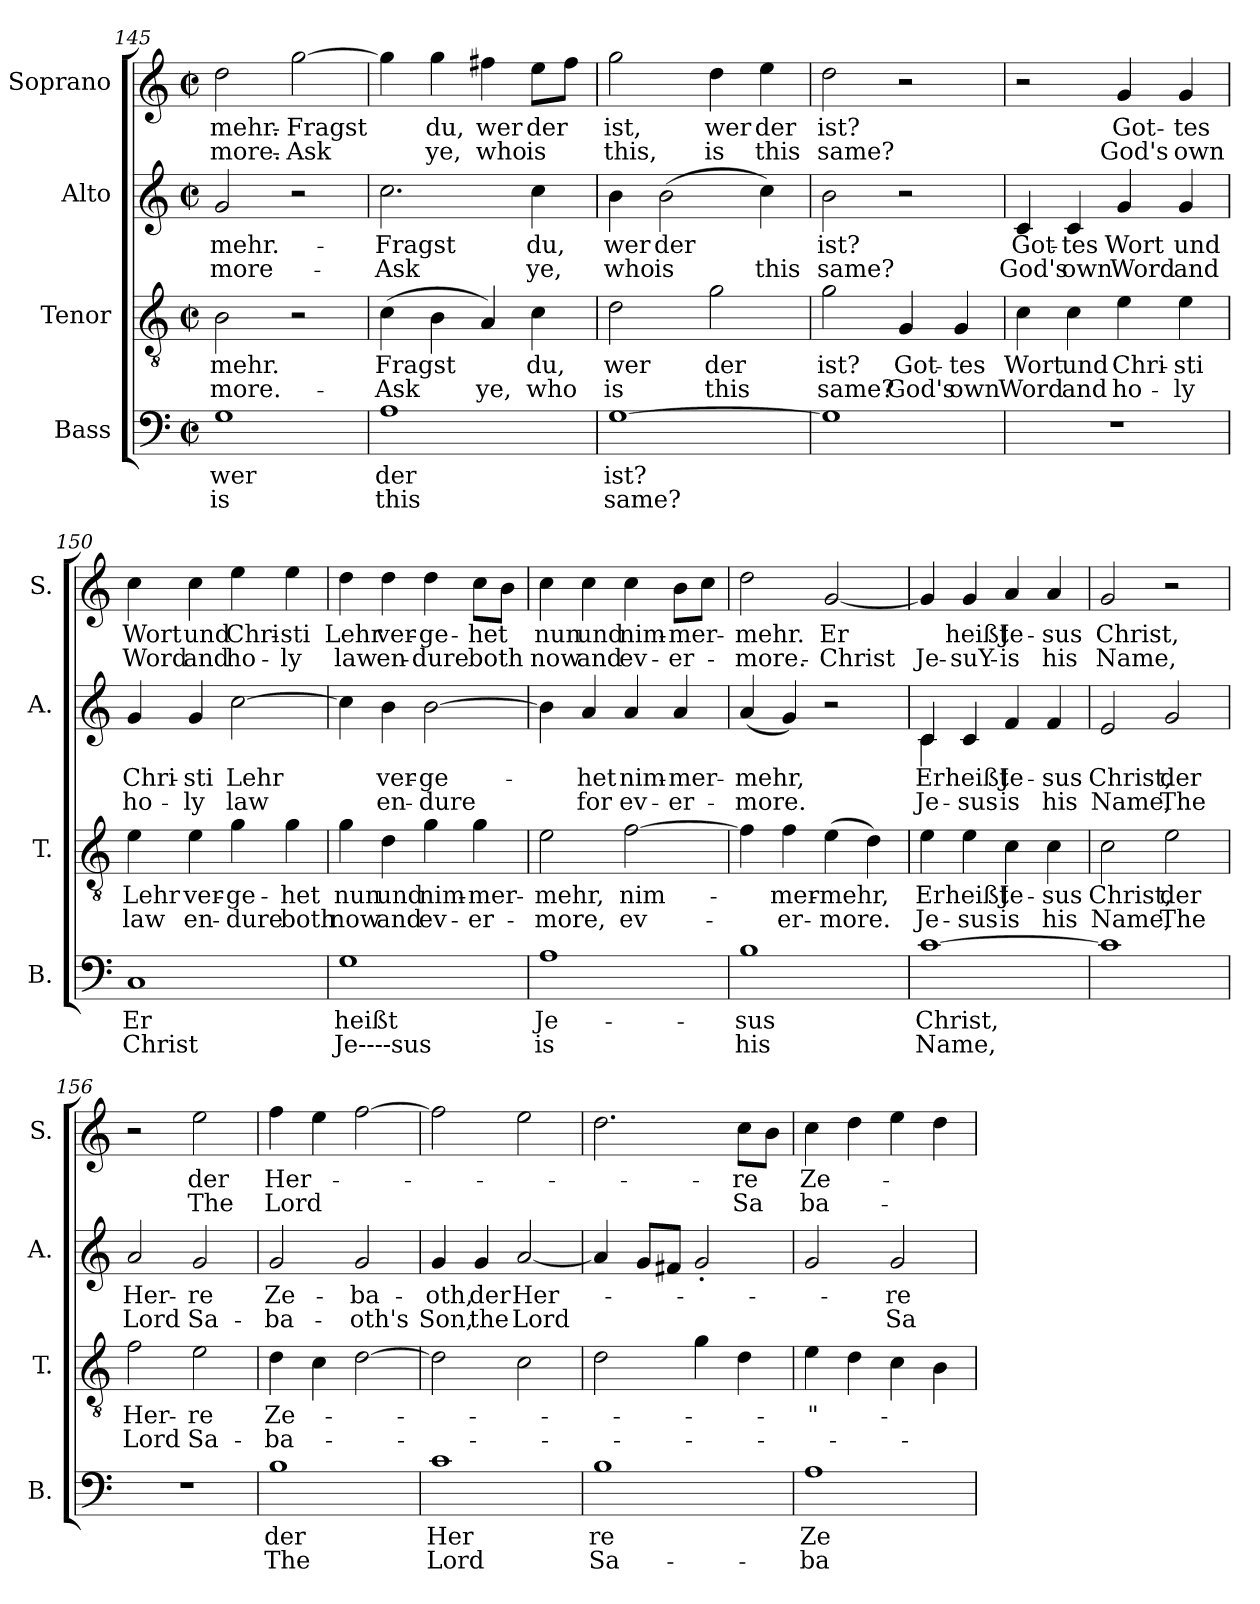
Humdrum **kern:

**kern	**text	**text	**kern	**text	**text	**kern	**text	**text	**kern	**text	**text
*part4	*part4	*part4	*part3	*part3	*part3	*part2	*part2	*part2	*part1	*part1	*part1
*staff4	*staff4	*staff4	*staff3	*staff3	*staff3	*staff2	*staff2	*staff2	*staff1	*staff1	*staff1
*I"Bass	*	*	*I"Tenor	*	*	*I"Alto	*	*	*I"Soprano	*	*
*I'B.	*	*	*I'T.	*	*	*I'A.	*	*	*I'S.	*	*
*clefF4	*	*	*clefGv2	*	*	*clefG2	*	*	*clefG2	*	*
*k[]	*	*	*k[]	*	*	*k[]	*	*	*k[]	*	*
*M2/2	*	*	*M2/2	*	*	*M2/2	*	*	*M2/2	*	*
*met(c|)	*	*	*met(c|)	*	*	*met(c|)	*	*	*met(c|)	*	*
=145	=145	=145	=145	=145	=145	=145	=145	=145	=145	=145	=145
1G	wer	is	2B\	-mehr.	-more.-	2g/	-mehr.-	-more-	2dd\	-mehr.-	-more.-
.	.	.	2r	.	.	2r	.	.	[2gg\	-Fragst	-Ask
=146	=146	=146	=146	=146	=146	=146	=146	=146	=146	=146	=146
1A	der	this	(4c\	Fragst	-Ask	2.cc\	-Fragst	-Ask	4gg\]	.	.
.	.	.	4B\	.	.	.	.	.	4gg\	du,	ye,
.	.	.	4A/)	.	ye,	.	.	.	4ff#X\	wer	who
.	.	.	4c\	du,	who	4cc\	du,	ye,	8ee\L	der	is
.	.	.	.	.	.	.	.	.	8ff#\J	.	.
!!LO:PB:g=z
=147	=147	=147	=147	=147	=147	=147	=147	=147	=147	=147	=147
[1G	ist?	same?	2d\	wer	is	4b\	wer	who	2gg\	ist,	this,
.	.	.	.	.	.	(2b\	der	is	.	.	.
.	.	.	2g\	der	this	.	.	.	4dd\	wer	is
.	.	.	.	.	.	4cc\)	.	this	4ee\	der	this
=148	=148	=148	=148	=148	=148	=148	=148	=148	=148	=148	=148
1G]	.	.	2g\	ist?	same?	2b\	ist?	same?	2dd\	ist?	same?
.	.	.	4G/	Got-	God's	2r	.	.	2r	.	.
.	.	.	4G/	-tes	own	.	.	.	.	.	.
=149	=149	=149	=149	=149	=149	=149	=149	=149	=149	=149	=149
1rF	.	.	4c\	-Wort	-Word	4c/	Got-	-God's	2r	.	.
.	.	.	4c\	und	and	4c/	-tes	own	.	.	.
.	.	.	4e\	Chri-	ho-	4g/	Wort	Word	4g/	Got-	God's
.	.	.	4e\	-sti	-ly	4g/	und	and	4g/	-tes	own
=150	=150	=150	=150	=150	=150	=150	=150	=150	=150	=150	=150
1C	Er	-Christ	4e\	Lehr	law	4g/	Chri-	ho-	4cc\	Wort	Word
.	.	.	4e\	ver-	en-	4g/	-sti	-ly	4cc\	und	and
.	.	.	4g\	-ge-	-dure	[2cc\	Lehr	law	4ee\	Chri-	ho-
.	.	.	4g\	-het	both	.	.	.	4ee\	-sti	-ly
=151	=151	=151	=151	=151	=151	=151	=151	=151	=151	=151	=151
1G	heißt	Je----sus	4g\	nun	now	4cc\]	.	.	4dd\	Lehr	law
.	.	.	4d\	und	and	4b\	ver-	en-	4dd\	ver-	en-
.	.	.	4g\	nim-	ev-	[2b\	-ge-	-dure	4dd\	-ge-	-dure
.	.	.	4g\	-mer-	-er-	.	.	.	8cc\L	-het	both
.	.	.	.	.	.	.	.	.	8b\J	.	.
!!LO:LB:g=z
=152	=152	=152	=152	=152	=152	=152	=152	=152	=152	=152	=152
1A	Je-	is	2e\	-mehr,	-more,	4b\]	.	.	4cc\	nun	now
.	.	.	.	.	.	4a/	-het	for	4cc\	und	and
.	.	.	[2f\	nim-	ev-	4a/	nim-	ev-	4cc\	nim-	ev-
.	.	.	.	.	.	4a/	-mer-	-er-	8b\L	-mer-	-er-
.	.	.	.	.	.	.	.	.	8cc\J	.	.
=153	=153	=153	=153	=153	=153	=153	=153	=153	=153	=153	=153
1B	-sus	his	4f\]	.	.	(4a/	-mehr,	-more.	2dd\	-mehr.	-more.-
.	.	.	4f\	-mer-	-er-	4g/)	.	.	.	.	.
.	.	.	(4e\	-mehr,	-more.	2r	.	.	[2g/	Er	-Christ
.	.	.	4d\)	.	.	.	.	.	.	.	.
=154	=154	=154	=154	=154	=154	=154	=154	=154	=154	=154	=154
*	*	*	*	*	*	*^	*	*	*	*	*
[1c	Christ,	Name,	4e\	Er	Je-	4c/	4c\	-Er	Je-	4g/]	.	Je-
.	.	.	4e\	heißt	-sus	4c/	2.ryy	heißt	-sus	4g/	heißt	-suY-
.	.	.	4c\	Je-	is	4f/	.	Je-	is	4a/	Je-	-is
.	.	.	4c\	-sus	his	4f/	.	-sus	his	4a/	-sus	his
*	*	*	*	*	*	*v	*v	*	*	*	*	*
=155	=155	=155	=155	=155	=155	=155	=155	=155	=155	=155	=155
1c]	.	.	2c\	Christ,	Name,	2e/	Christ,	Name,	2g/	Christ,	Name,
.	.	.	2e\	der	The	2g/	der	The	2r	.	.
=156	=156	=156	=156	=156	=156	=156	=156	=156	=156	=156	=156
1rF	.	.	2f\	Her-	Lord	2a/	Her-	Lord	2r	.	.
.	.	.	2e\	-re	Sa-	2g/	-re	Sa-	2ee\	der	The
=157	=157	=157	=157	=157	=157	=157	=157	=157	=157	=157	=157
1B	der	The	4d\	Ze-	-ba-	2g/	Ze-	-ba-	4ff\	Her-	Lord
.	.	.	4c\	.	.	.	.	.	4ee\	.	.
.	.	.	[2d\	.	.	2g/	-ba-	-oth's	[2ff\	.	.
=158	=158	=158	=158	=158	=158	=158	=158	=158	=158	=158	=158
1c	Her	Lord	2d\]	.	.	4g/	-oth,	Son,	2ff\]	.	.
.	.	.	.	.	.	4g/	der	the	.	.	.
.	.	.	2c\	.	.	[2a/	Her-	Lord	2ee\	.	.
!!LO:PB:g=z
=159	=159	=159	=159	=159	=159	=159	=159	=159	=159	=159	=159
1B	re	Sa-	2d\	.	.	4a/]	.	.	2.dd\	.	.
.	.	.	.	.	.	8g/L	.	.	.	.	.
.	.	.	.	.	.	8f#X/J	.	.	.	.	.
.	.	.	4g\	.	.	2g'/	.	.	.	.	.
.	.	.	4d\	.	.	.	.	.	8cc\L	-re	Sa
.	.	.	.	.	.	.	.	.	8b\J	.	.
=160	=160	=160	=160	=160	=160	=160	=160	=160	=160	=160	=160
1A	Ze-	-ba	4e\	-"-	.	2g/	.	.	4cc\	Ze-	ba-
.	.	.	4d\	.	.	.	.	.	4dd\	.	.
.	.	.	4c\	.	.	2g/	-re	Sa-	4ee\	.	.
.	.	.	4B\	.	.	.	.	.	4dd\	.	.
=	=	=	=	=	=	=	=	=	=	=	=
*-	*-	*-	*-	*-	*-	*-	*-	*-	*-	*-	*-
